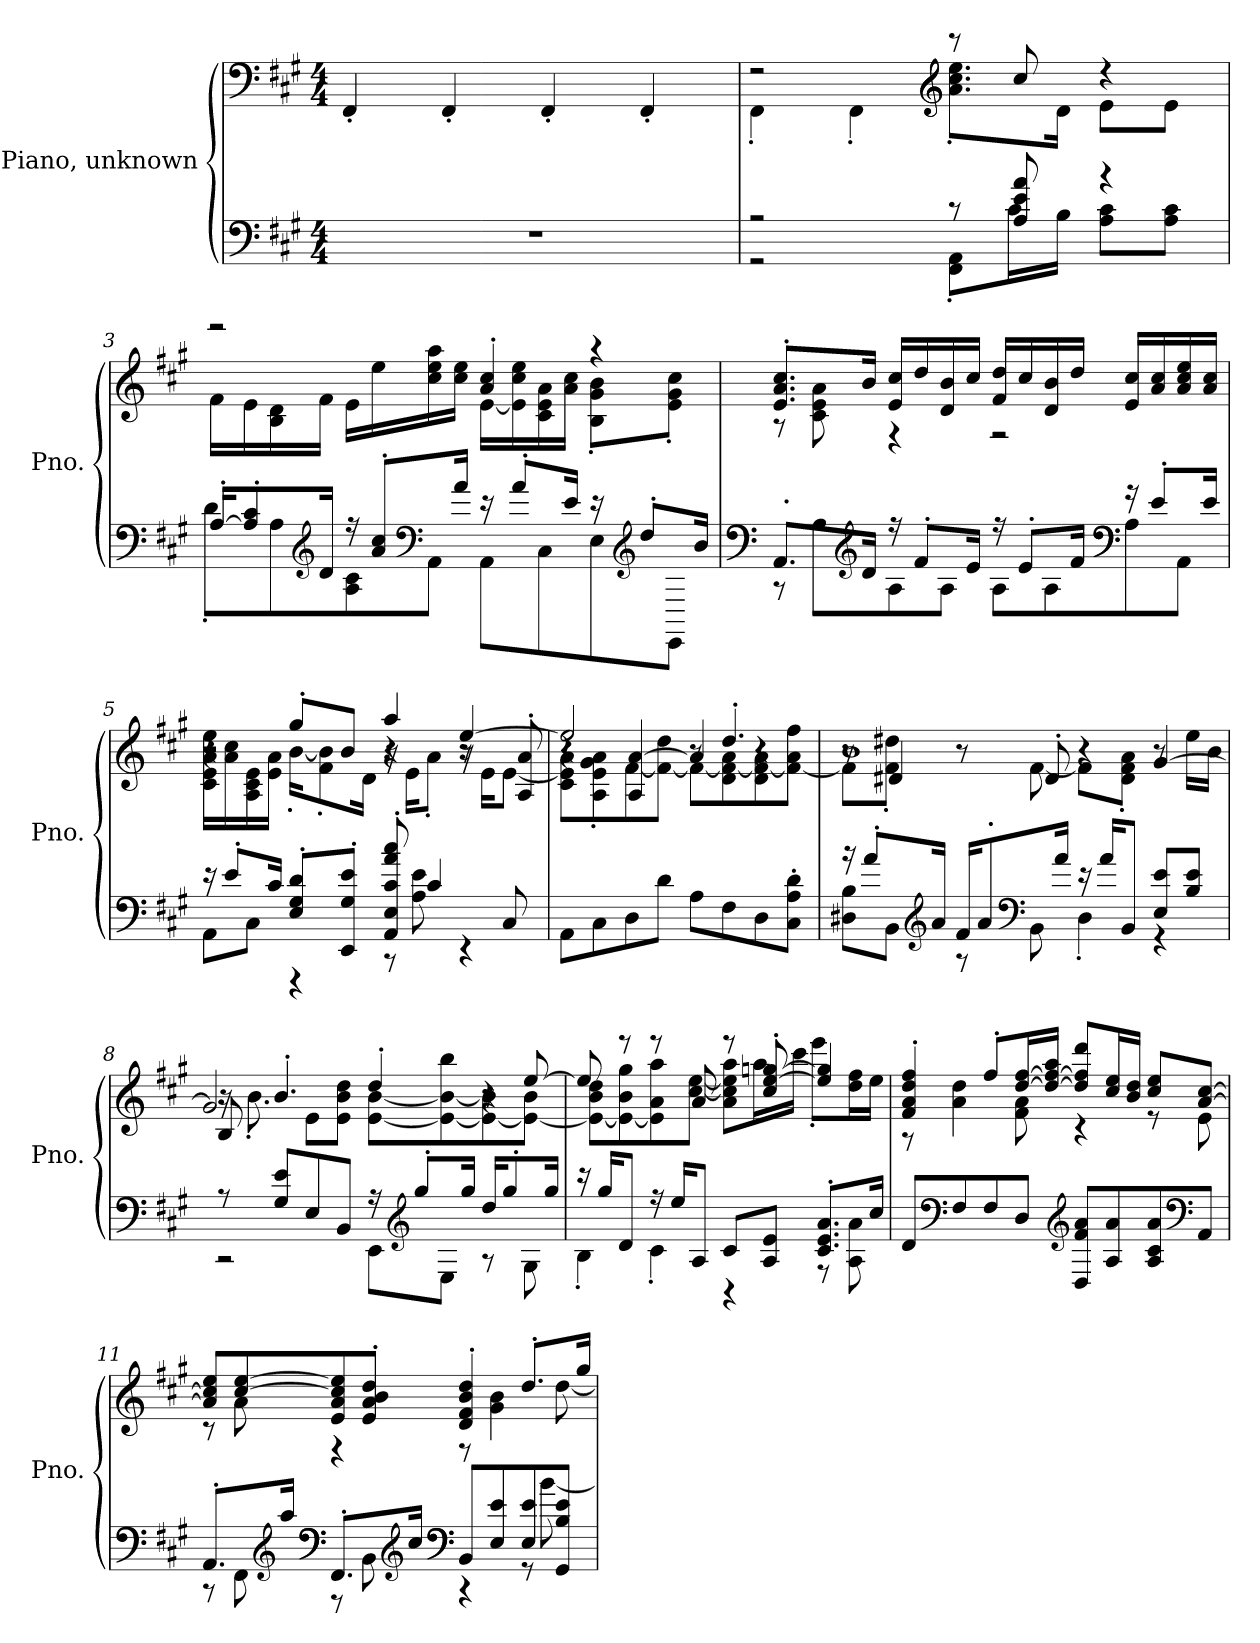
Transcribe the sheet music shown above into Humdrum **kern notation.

**kern	**kern
*part1	*part1
*staff2	*staff1
*I"Piano, unknown	*
*I'Pno.	*
*clefF4	*clefF4
*k[f#c#g#]	*k[f#c#g#]
*M4/4	*M4/4
*MM120	*MM120
=1	=1
1r	4FF#'/
.	4FF#'/
.	4FF#'/
.	4FF#'/
=2	=2
*^	*^
2r	2r	2r	4FF#'\
.	.	.	4FF#'\
*	*	*clefG2	*
8r	8FF#\' 8AA\'L	8r	8.a\' 8.cc#\' 8.ee\'L
8A/ 8e/ 8a/	16c#\L	8cc#/	.
.	16B\JJ	.	16d\Jk
4r	8A\ 8c#\L	4r	8e\L
.	8A\ 8c#\J	.	8e\J
=3	=3	=3	=3
[16A'/KL	8d'\L	2r	16f#\LL
8A/]' 8c#/'	.	.	16e\
.	8A\	.	16B\ 16d\
*clefG2	*	*	*
16d/Jk	.	.	16f#\JJ
16r	8A\ 8c#\	.	16e\LL
8a/' 8cc#/'L	.	.	16ee\
*clefF4	*	*	*
.	8AA\J	.	16cc#\ 16ee\ 16aa\
16a/Jk	.	.	16cc#\ 16ee\JJ
16r	8AA\L	4a/' 4cc#/'	[16e\LL
8a'/L	.	.	16e\] 16cc#\ 16ee\
.	8C#\	.	16c#\ 16e\ 16a\
16e/Jk	.	.	16a\ 16cc#\JJ
16r	8E\	4r	8B\' 8g#\' 8b\'L
*clefG2	*	*	*
8dd'/L	.	.	.
.	8EE\J	.	8e\' 8g#\' 8cc#\'J
16b/Jk	.	.	.
!!LO:LB:g=z	!!
=4	=4	=4	=4
*clefF4	*	*	*
8.AA'/L	8r	8.e/' 8.a/' 8.cc#/'L	8r
.	8A\L	.	8c#\ 8e\ 8a\
*clefG2	*	*	*
16d/Jk	.	16b/Jk	.
16r	8A\	16e/ 16cc#/LL	4r
8f#'/L	.	16dd/	.
.	8A\J	16d/ 16b/	.
16e/Jk	.	16cc#/JJ	.
16r	8A\L	16f#/ 16dd/LL	2r
8e'/L	.	16cc#/	.
.	8A\	16d/ 16b/	.
16f#/Jk	.	16dd/JJ	.
*clefF4	*	*	*
16r	8A\	16e/ 16cc#/LL	.
8e'/L	.	16a/ 16cc#/	.
.	8AA\J	16a/ 16cc#/ 16ee/	.
16e/Jk	.	16a/ 16cc#/JJ	.
=5	=5	=5	=5
*	*	*	*^
16r	8AA\L	4r	16c#\ 16e\ 16a\ 16ee\LL	2r
8e'/L	.	.	16a\ 16cc#\	.
.	8C#\J	.	16A\ 16c#\ 16e\	.
16c#/Jk	.	.	16e\ 16a\JJ	.
8E/' 8G#/' 8d/'L	4r	8gg#'/L	[16b'\KL	.
.	.	.	8f#\' 8b\]'	.
8EE/' 8G#/' 8e/'J	.	8b/J	.	.
.	.	.	16d\Jk	.
8AA/' 8E/' 8c#/' 8a/' 8cc#/'	8r	4aa/	16r	4r
.	.	.	16e\KL	.
4c#/	8A\ 8e\	.	8a'\J	.
.	4r	[4ee/	16r	8r
.	.	.	16e\KL	.
8C#/	.	.	[8e\J	8A/' 8a/'
*v	*v	*	*	*
!!LO:LB:g=z	!!	!!
=6	=6	=6	=6
8AA\L	2ee/]	8c#\ 8e\] 8a\L	4r
8C#\	.	8A\' 8e\' 8g#\' 8a\'	.
8D\	.	[8f#\	4A/ [4a/
8d\J	.	8f#\_ 8dd\J	.
8A\L	8r	8f#\L_	4a/]
8F#\	4.dd'/	8d\ 8f#\_ 8a\	.
8D\	.	8d\ 8f#\_ 8a\	4r
8C#\' 8A\' 8d\'J	.	8f#\_ 8a\ 8ff#\J	.
=7	=7	=7	=7
*^	*	*	*
16r	8D#X\ 8B\L	1b	8f#\L]	8r
8a'/L	.	.	.	.
.	8BB\J	.	8f#\' 8dd#X\'J	4d#X/
*clefG2	*	*	*	*
16a/Jk	.	.	.	.
16f#/KL	8r	.	8r	.
8a'/	.	.	.	.
*clefF4	*	*	*	*
.	8BB\	.	[8f#\	8d#'/
16a/Jk	.	.	.	.
16r	4D#'\	.	8f#\L]	4r
16a/KL	.	.	.	.
8BB/J	.	.	8d#\' 8f#\' 8a\'J	.
8E/ 8e/L	4r	.	8r	[4g#/
8B/ 8e/J	.	.	16ee\LL	.
.	.	.	16b\JJ	.
!!LO:LB:g=z	!!	!!
=8	=8	=8	=8	=8
8r	2r	8B/	16r	2.g#/]
.	.	.	8.b'\	.
8G#/ 8e/L	.	4.b'/	.	.
8E/	.	.	8e\L	.
8BB/J	.	.	8e\ 8b\ 8dd\J	.
16r	8EE\L	4dd'/	[8e\ [8b\L	.
*clefG2	*	*	*	*
8gg#'/L	.	.	.	.
.	8E\J	.	8e\_ 8b\_ 8bb\	.
16gg#/Jk	.	.	.	.
16dd/KL	8r	8r	8e\_ 8b\]	4r
8gg#'/	.	.	.	.
.	8G#\	[8ee/	8e\_ 8b\J	.
16gg#/Jk	.	.	.	.
*	*	*	*v	*v
=9	=9	=9	=9
16r	4B'\	8ee/]	8e\_ 8b\ 8dd\L
16gg#/KL	.	.	.
8d/J	.	8r	8e\_ 8b\ 8gg#\
16r	4c#'\	8r	8e\] 8a\ 8aa\
16ee/KL	.	.	.
8A/J	.	8a/	[8cc#\ [8ee\J
8c#/L	4r	8r	8a\ 8cc#\] 8ee\] 8aa\L
8A/ 8e/J	.	8cc#/' [8ee/' [8ggn/'	16aa\L
.	.	.	16ccc#\JJ
8.c#/' 8.e/' 8.a/'L	8r	4ee/] 4gg/]	8eee'\L
.	8A\ 8a\	.	16dd\ 16ff#\L
16cc#/Jk	.	.	16ee\JJ
*v	*v	*	*
!!LO:LB:g=z	!!
=10	=10	=10
8d/L	4f#/' 4a/' 4dd/' 4ff#/'	8r
*clefF4	*	*
8F#/	.	4a\ 4dd\
8F#/	8ff#'/L	.
8D/J	[16dd/ [16ff#/L	8f#\ 8a\
.	16dd/_ 16ff#/_ 16aa/JJ	.
*clefG2	*	*
8D/ 8f#/ 8a/L	8dd/] 8ff#/] 8ddd/L	4r
8A/ 8a/	16cc#/ 16ee/L	.
.	16b/ 16dd/JJ	.
8A/ 8c#/ 8a/	8cc#/ 8ee/L	8r
*clefF4	*	*
8AA/J	[8a/ [8cc#/J	8e\
=11	=11	=11
*^	*	*
8.AA'/L	8r	8a/] 8cc#/] 8ee/L	8r
.	8FF#\	[8cc#/ [8ee/	8a\
*clefG2	*	*	*
16aa/Jk	.	.	.
*clefF4	*	*	*
8.FF#'/L	8r	8e/ 8a/ 8cc#/] 8ee/]	4r
.	8BB\	8e/' 8a/' 8b/' 8dd/'J	.
*clefG2	*	*	*
16cc#/Jk	.	.	.
*clefF4	*	*	*
8BB/L	4r	4d/' 4f#/' 4b/' 4dd/'	8r
8E/ 8e/	.	.	4g#\ 4b\
8E/ 8e/	8r	8.dd'/L	.
8GG#/ 8B/ 8e/J	[8b\	.	[8dd\
.	.	16gg#/Jk	.
*v	*v	*	*
*	*v	*v
=	=
*-	*-
